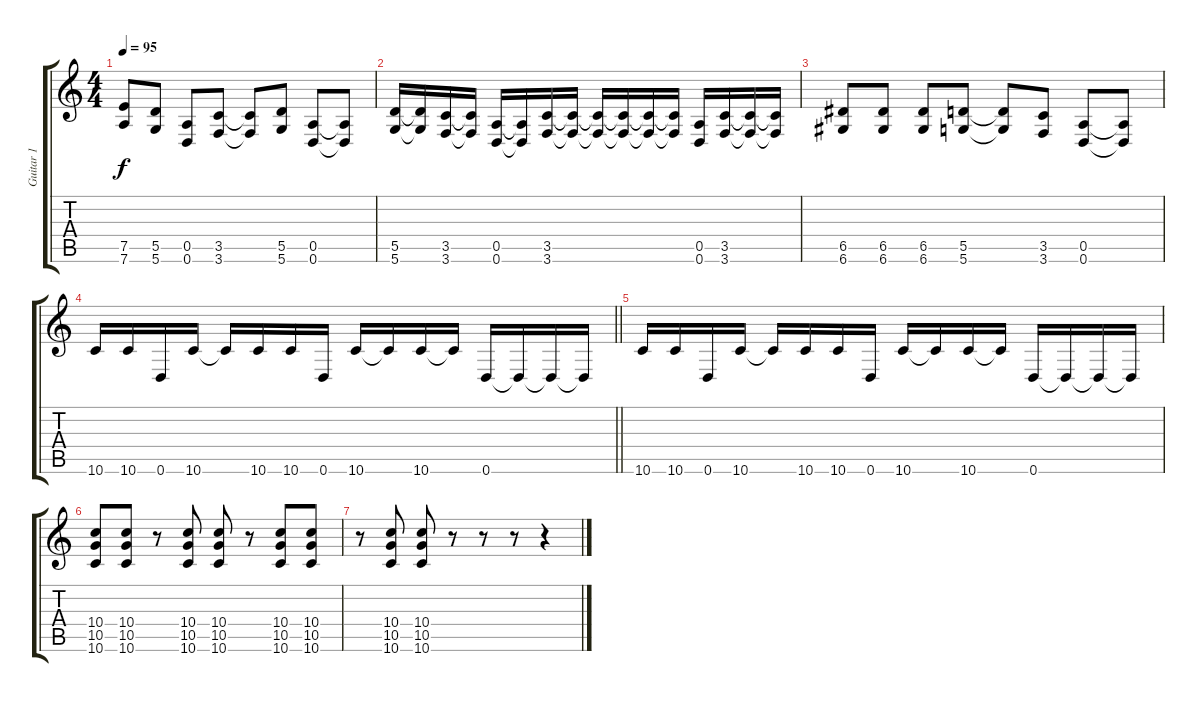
\track ("Guitar 1" "Guitar 1") {instrument overdrivenguitar}
\staff {score tabs}
\tuning (E4 B3 G3 D3 A2 D2) {hide}
\ts (4 4)
\tempo 95
\clef g2
\ks c
(7.5 7.6).8{dy f} (5.5 5.6).8 (0.5 0.6).8 (3.5 3.6).8 (3.5{t} 3.6{t}).8 (5.5 5.6).8 (0.5 0.6).8 (0.5{t} 0.6{t}).8 |
(5.5 5.6).16 (5.5{t} 5.6{t}).16 (3.5 3.6).16 (3.5{t} 3.6{t}).16 (0.5 0.6).16 (0.5{t} 0.6{t}).16 (3.5 3.6).16 (3.5{t} 3.6{t}).16 (3.5{t} 3.6{t}).16 (3.5{t} 3.6{t}).16 (3.5{t} 3.6{t}).16 (3.5{t} 3.6{t}).16 (0.5 0.6).16 (3.5 3.6).16 (3.5{t} 3.6{t}).16 (3.5{t} 3.6{t}).16 |
(6.5 6.6).8 (6.5 6.6).8 (6.5 6.6).8 (5.5 5.6).8 (5.5{t} 5.6{t}).8 (3.5 3.6).8 (0.5 0.6).8 (0.5{t} 0.6{t}).8 |
\barLineRight lightlight
10.6.16 10.6.16 0.6.16 10.6.16 10.6{t}.16 10.6.16 10.6.16 0.6.16 10.6.16 10.6{t}.16 10.6.16 10.6{t}.16 0.6.16 0.6{t}.16 0.6{t}.16 0.6{t}.16 |
10.6.16 10.6.16 0.6.16 10.6.16 10.6{t}.16 10.6.16 10.6.16 0.6.16 10.6.16 10.6{t}.16 10.6.16 10.6{t}.16 0.6.16 0.6{t}.16 0.6{t}.16 0.6{t}.16 |
(10.4 10.5 10.6).8 (10.4 10.5 10.6).8 r.8 (10.4 10.5 10.6).8 (10.4 10.5 10.6).8 r.8 (10.4 10.5 10.6).8 (10.4 10.5 10.6).8 |
r.8 (10.4 10.5 10.6).8 (10.4 10.5 10.6).8 r.8 r.8 r.8 r.4
